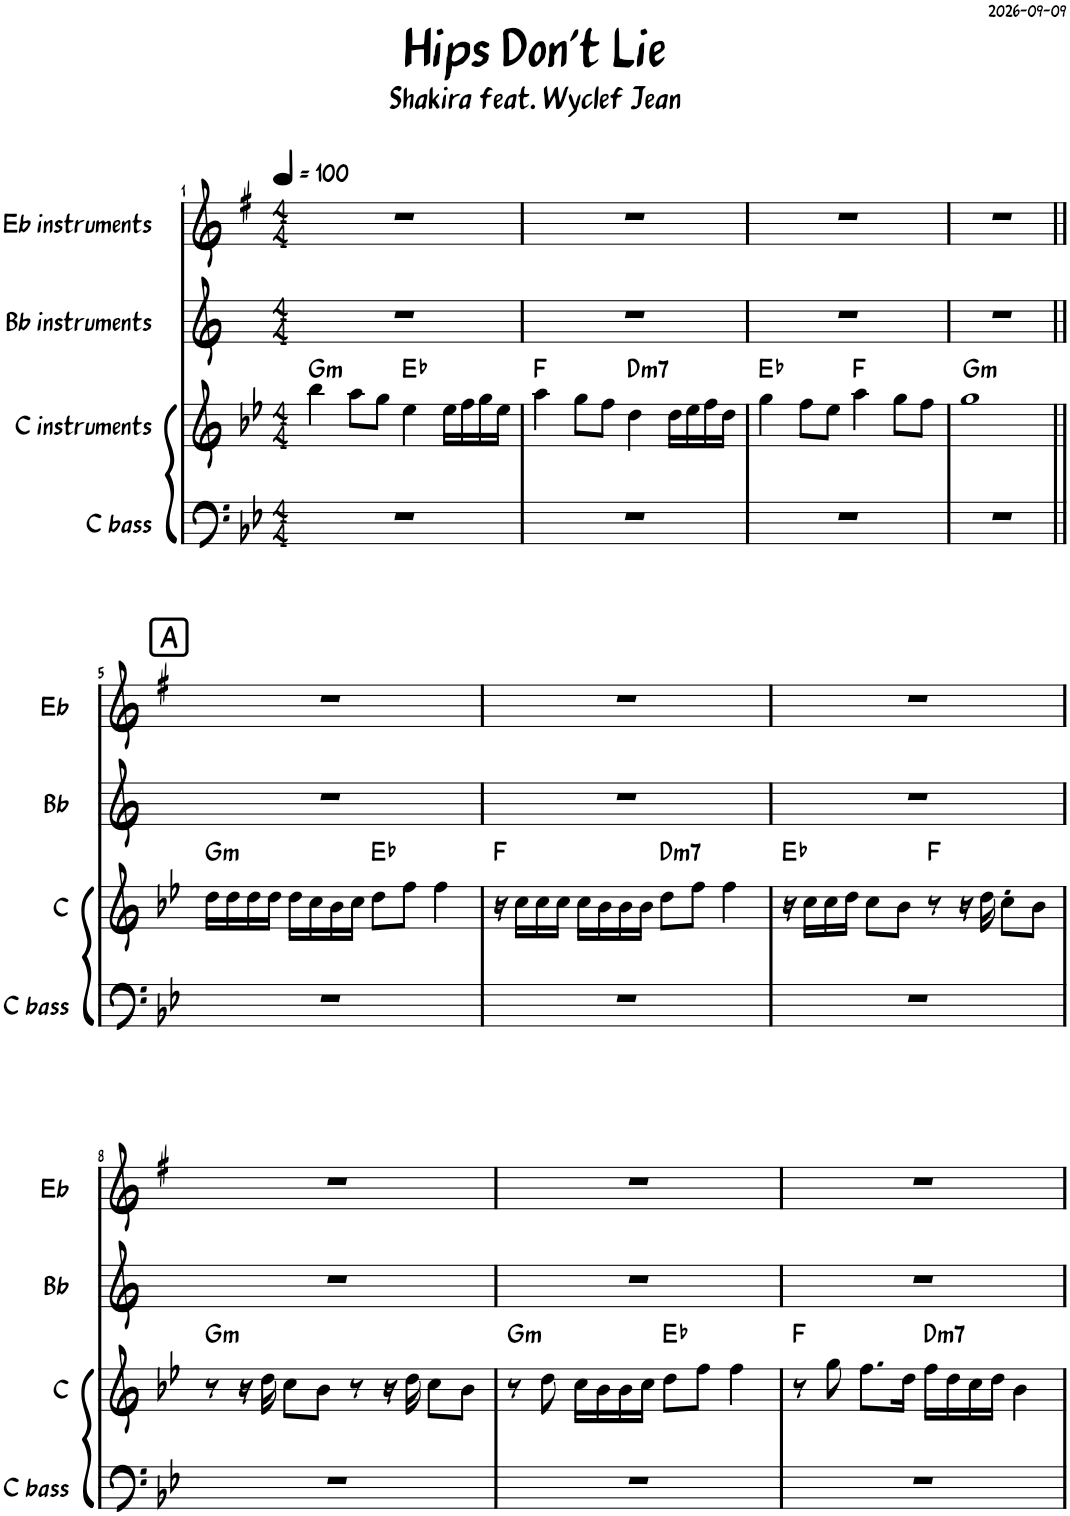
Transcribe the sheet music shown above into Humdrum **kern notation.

**kern	**kern	**harte	**kern	**kern
*part4	*part3	*part3	*part2	*part1
*staff4	*staff3	*	*staff2	*staff1
*I"C bass	*I"C instruments	*	*I"Bb instruments	*I"Eb instruments
*I'C bass	*I'C	*	*I'Bb	*I'Eb
*clefF4	*clefG2	*	*clefG2	*clefG2
*	*	*	*Trd1c2	*Trd5c9
*k[b-e-]	*k[b-e-]	*	*k[]	*k[f#]
*M4/4	*M4/4	*	*M4/4	*M4/4
*MM100	*MM100	*	*MM100	*MM100
=1	=1	=1	=1	=1
!	!	!LO:H:kt=m	!	!
1r	4bb-\	G:min	1r	1r
.	8aa\L	.	.	.
.	8gg\J	.	.	.
.	4ee-\	Eb:maj	.	.
.	16ee-\LL	.	.	.
.	16ff\	.	.	.
.	16gg\	.	.	.
.	16ee-\JJ	.	.	.
=2	=2	=2	=2	=2
1r	4aa\	F:maj	1r	1r
.	8gg\L	.	.	.
.	8ff\J	.	.	.
!	!	!LO:H:kt=m7	!	!
.	4dd\	D:min7	.	.
.	16dd\LL	.	.	.
.	16ee-\	.	.	.
.	16ff\	.	.	.
.	16dd\JJ	.	.	.
=3	=3	=3	=3	=3
1r	4gg\	Eb:maj	1r	1r
.	8ff\L	.	.	.
.	8ee-\J	.	.	.
.	4aa\	F:maj	.	.
.	8gg\L	.	.	.
.	8ff\J	.	.	.
=4	=4	=4	=4	=4
!	!	!LO:H:kt=m	!	!
1r	1gg	G:min	1r	1r
!!LO:LB:g=z
!!LO:REH:place=s1:a:cj:fs=14:t=A
=5||	=5||	=5||	=5||	=5||
!	!	!LO:H:kt=m	!	!
1r	16dd\LL	G:min	1r	1r
.	16dd\	.	.	.
.	16dd\	.	.	.
.	16dd\JJ	.	.	.
.	16dd\LL	.	.	.
.	16cc\	.	.	.
.	16b-\	.	.	.
.	16cc\JJ	.	.	.
.	8dd\L	Eb:maj	.	.
.	8ff\J	.	.	.
.	4ff\	.	.	.
=6	=6	=6	=6	=6
1r	16r	F:maj	1r	1r
.	16cc\LL	.	.	.
.	16cc\	.	.	.
.	16cc\JJ	.	.	.
.	16cc\LL	.	.	.
.	16b-\	.	.	.
.	16b-\	.	.	.
.	16b-\JJ	.	.	.
!	!	!LO:H:kt=m7	!	!
.	8dd\L	D:min7	.	.
.	8ff\J	.	.	.
.	4ff\	.	.	.
=7	=7	=7	=7	=7
1r	16r	Eb:maj	1r	1r
.	16cc\LL	.	.	.
.	16cc\	.	.	.
.	16dd\JJ	.	.	.
.	8cc\L	.	.	.
.	8b-\J	.	.	.
.	8r	F:maj	.	.
.	16r	.	.	.
.	16dd\	.	.	.
.	8cc'\L	.	.	.
.	8b-\J	.	.	.
!!LO:LB:g=z
=8	=8	=8	=8	=8
!	!	!LO:H:kt=m	!	!
1r	8r	G:min	1r	1r
.	16r	.	.	.
.	16dd\	.	.	.
.	8cc\L	.	.	.
.	8b-\J	.	.	.
.	8r	.	.	.
.	16r	.	.	.
.	16dd\	.	.	.
.	8cc\L	.	.	.
.	8b-\J	.	.	.
=9	=9	=9	=9	=9
!	!	!LO:H:kt=m	!	!
1r	8r	G:min	1r	1r
.	8dd\	.	.	.
.	16cc\LL	.	.	.
.	16b-\	.	.	.
.	16b-\	.	.	.
.	16cc\JJ	.	.	.
.	8dd\L	Eb:maj	.	.
.	8ff\J	.	.	.
.	4ff\	.	.	.
=10	=10	=10	=10	=10
1r	8r	F:maj	1r	1r
.	8gg\	.	.	.
.	8.ff\L	.	.	.
.	16dd\Jk	.	.	.
!	!	!LO:H:kt=m7	!	!
.	16ff\LL	D:min7	.	.
.	16dd\	.	.	.
.	16cc\	.	.	.
.	16dd\JJ	.	.	.
.	4b-\	.	.	.
=	=	=	=	=
*-	*-	*-	*-	*-
